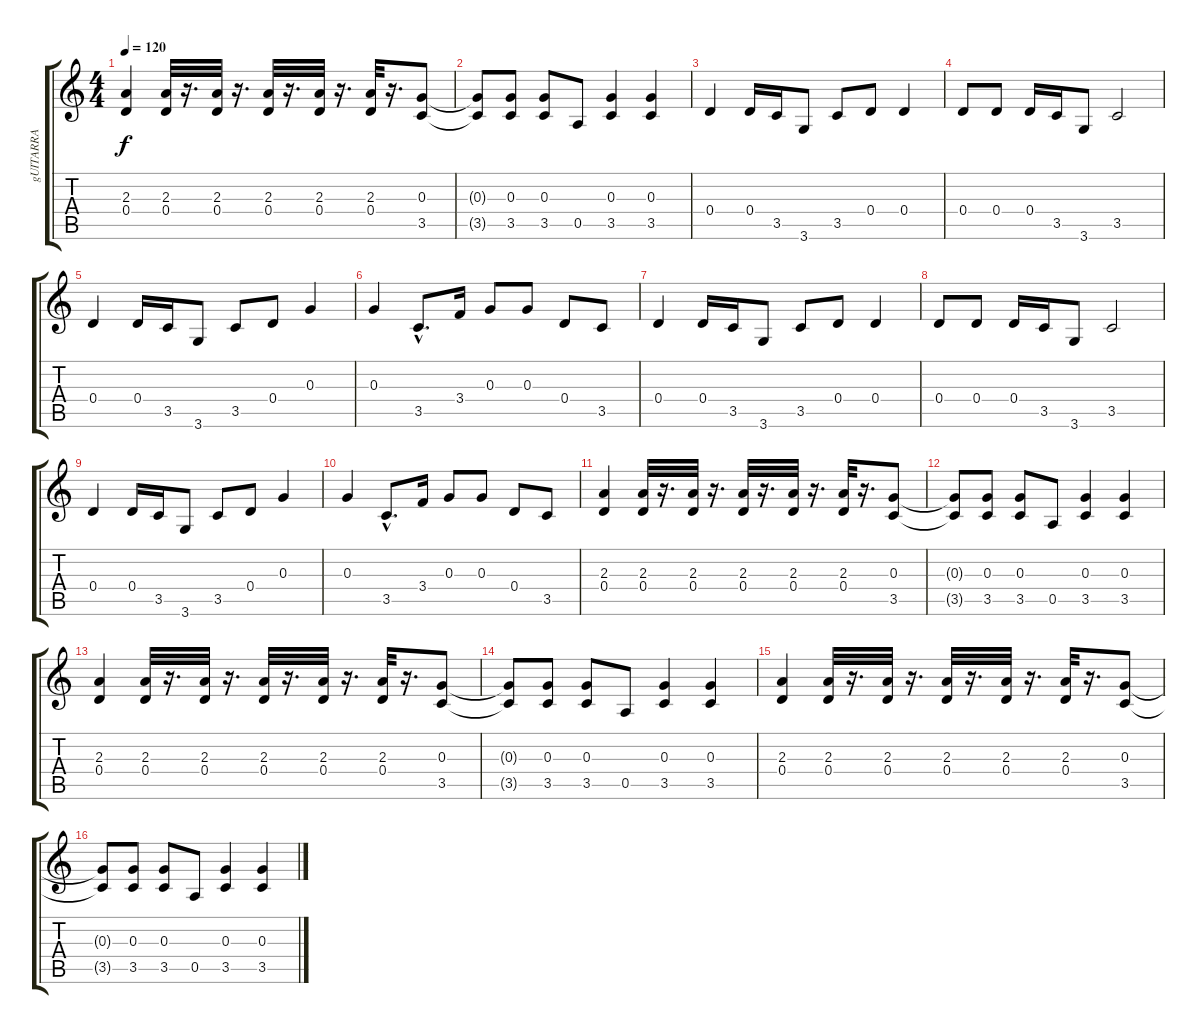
\track ("gUITARRA" "gUITARRA") {instrument distortionguitar}
\staff {score tabs}
\tuning (E4 B3 G3 D3 A2 E2) {hide}
\ts (4 4)
\tempo 120
\clef g2
\ks c
(2.3 0.4).4{dy f} (2.3 0.4).32 r.16{d} (2.3 0.4).32 r.16{d} (2.3 0.4).32 r.16{d} (2.3 0.4).32 r.16{d} (2.3 0.4).32 r.16{d} (0.3 3.5).8 |
(0.3{t} 3.5{t}).8 (0.3 3.5).8 (0.3 3.5).8 0.5.8 (0.3 3.5).4 (0.3 3.5).4 |
0.4.4 0.4.16 3.5.16 3.6.8 3.5.8 0.4.8 0.4.4 |
0.4.8 0.4.8 0.4.16 3.5.16 3.6.8 3.5.2 |
0.4.4 0.4.16 3.5.16 3.6.8 3.5.8 0.4.8 0.3.4 |
0.3.4 3.5{hac}.8{d} 3.4.16 0.3.8 0.3.8 0.4.8 3.5.8 |
0.4.4 0.4.16 3.5.16 3.6.8 3.5.8 0.4.8 0.4.4 |
0.4.8 0.4.8 0.4.16 3.5.16 3.6.8 3.5.2 |
0.4.4 0.4.16 3.5.16 3.6.8 3.5.8 0.4.8 0.3.4 |
0.3.4 3.5{hac}.8{d} 3.4.16 0.3.8 0.3.8 0.4.8 3.5.8 |
(2.3 0.4).4 (2.3 0.4).32 r.16{d} (2.3 0.4).32 r.16{d} (2.3 0.4).32 r.16{d} (2.3 0.4).32 r.16{d} (2.3 0.4).32 r.16{d} (0.3 3.5).8 |
(0.3{t} 3.5{t}).8 (0.3 3.5).8 (0.3 3.5).8 0.5.8 (0.3 3.5).4 (0.3 3.5).4 |
(2.3 0.4).4 (2.3 0.4).32 r.16{d} (2.3 0.4).32 r.16{d} (2.3 0.4).32 r.16{d} (2.3 0.4).32 r.16{d} (2.3 0.4).32 r.16{d} (0.3 3.5).8 |
(0.3{t} 3.5{t}).8 (0.3 3.5).8 (0.3 3.5).8 0.5.8 (0.3 3.5).4 (0.3 3.5).4 |
(2.3 0.4).4 (2.3 0.4).32 r.16{d} (2.3 0.4).32 r.16{d} (2.3 0.4).32 r.16{d} (2.3 0.4).32 r.16{d} (2.3 0.4).32 r.16{d} (0.3 3.5).8 |
(0.3{t} 3.5{t}).8 (0.3 3.5).8 (0.3 3.5).8 0.5.8 (0.3 3.5).4 (0.3 3.5).4
